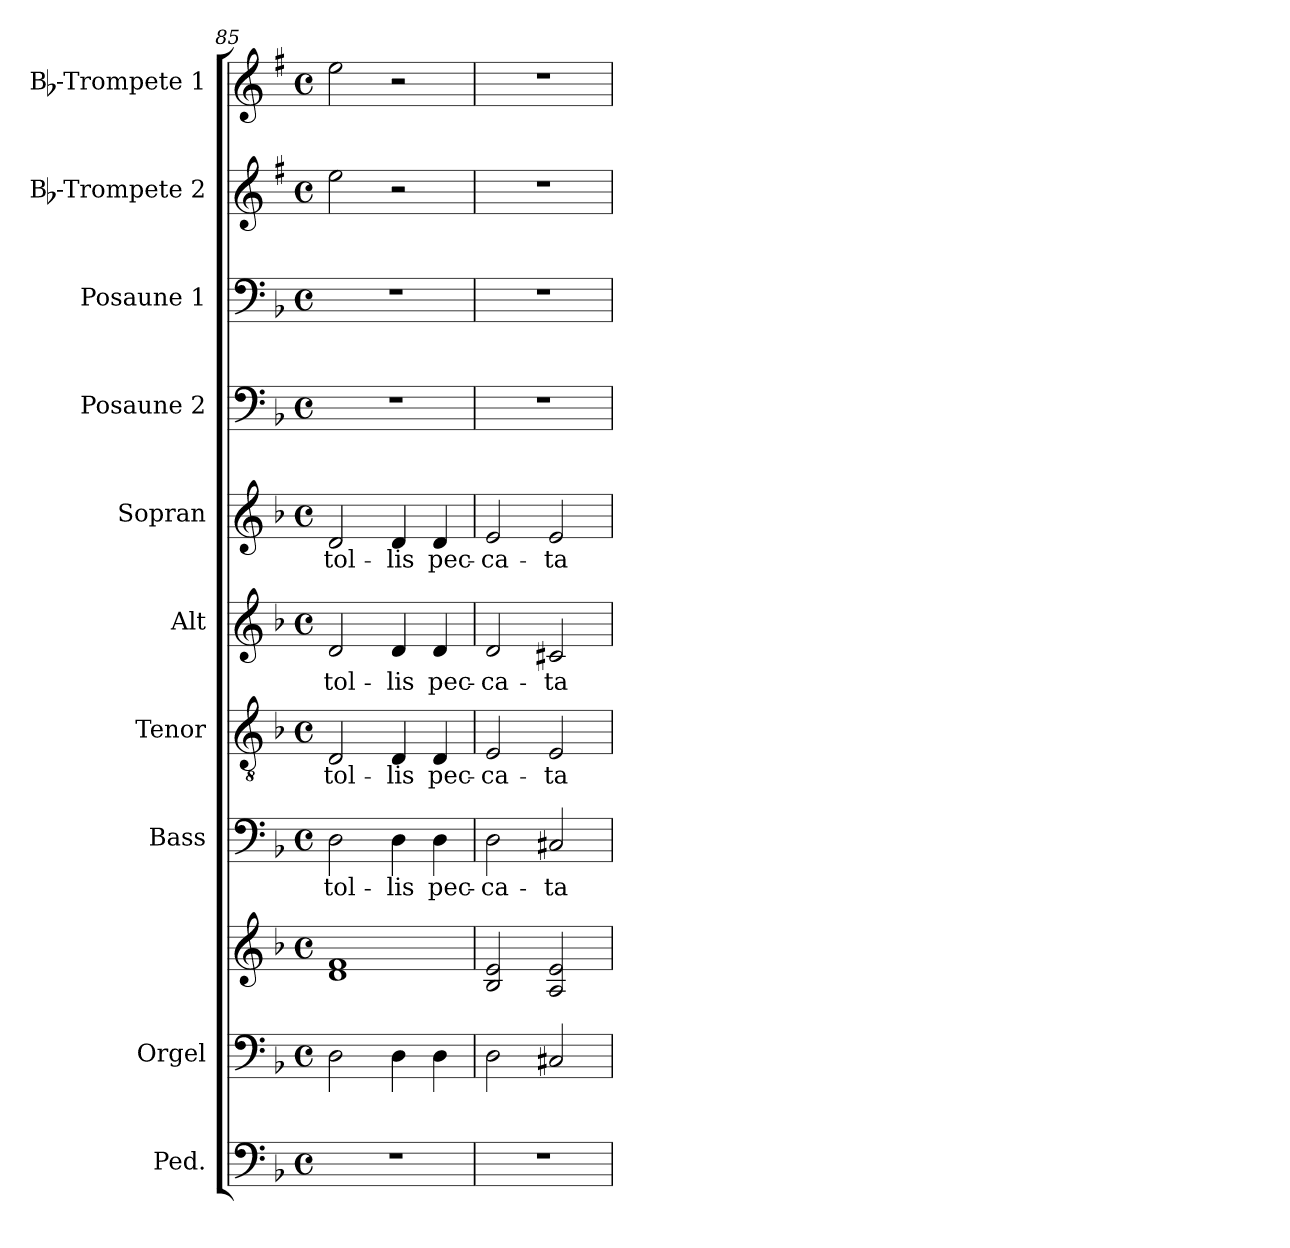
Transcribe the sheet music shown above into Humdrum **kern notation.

**kern	**kern	**kern	**kern	**text	**kern	**text	**kern	**text	**kern	**text	**kern	**kern	**kern	**kern
*part10	*part9	*part9	*part8	*part8	*part7	*part7	*part6	*part6	*part5	*part5	*part4	*part3	*part2	*part1
*staff11	*staff10	*staff9	*staff8	*staff8	*staff7	*staff7	*staff6	*staff6	*staff5	*staff5	*staff4	*staff3	*staff2	*staff1
*I"Ped.	*I"Orgel	*	*I"Bass	*	*I"Tenor	*	*I"Alt	*	*I"Sopran	*	*I"Posaune 2	*I"Posaune 1	*I"Bb-Trompete 2	*I"Bb-Trompete 1
*	*I'Org.	*	*I'B.	*	*I'T.	*	*I'A.	*	*I'S.	*	*I'Pos. 2	*I'Pos. 1	*I'Bb Trp. 2	*I'Bb Trp. 1
!!LO:PB:g=z
*clefF4	*clefF4	*clefG2	*clefF4	*	*clefGv2	*	*clefG2	*	*clefG2	*	*clefF4	*clefF4	*clefG2	*clefG2
*ITrd7c12	*	*	*	*	*	*	*	*	*	*	*	*	*ITrd1c2	*ITrd1c2
*k[b-]	*k[b-]	*k[b-]	*k[b-]	*	*k[b-]	*	*k[b-]	*	*k[b-]	*	*k[b-]	*k[b-]	*k[b-]	*k[b-]
*F:	*F:	*F:	*F:	*	*F:	*	*F:	*	*F:	*	*F:	*F:	*F:	*F:
*M4/4	*M4/4	*M4/4	*M4/4	*	*M4/4	*	*M4/4	*	*M4/4	*	*M4/4	*M4/4	*M4/4	*M4/4
*met(c)	*met(c)	*met(c)	*met(c)	*	*met(c)	*	*met(c)	*	*met(c)	*	*met(c)	*met(c)	*met(c)	*met(c)
=85	=85	=85	=85	=85	=85	=85	=85	=85	=85	=85	=85	=85	=85	=85
!	!	!	!	!LO:LY:b	!	!LO:LY:b	!	!LO:LY:b	!	!LO:LY:b	!	!	!	!
1r	2D\	1d 1f	2D\	tol-	2D/	tol-	2d/	tol-	2d/	tol-	1r	1r	2dd\	2dd\
!	!	!	!	!LO:LY:b	!	!LO:LY:b	!	!LO:LY:b	!	!LO:LY:b	!	!	!	!
.	4D\	.	4D\	-lis	4D/	-lis	4d/	-lis	4d/	-lis	.	.	2r	2r
!	!	!	!	!LO:LY:b	!	!LO:LY:b	!	!LO:LY:b	!	!LO:LY:b	!	!	!	!
.	4D\	.	4D\	pec-	4D/	pec-	4d/	pec-	4d/	pec-	.	.	.	.
=86	=86	=86	=86	=86	=86	=86	=86	=86	=86	=86	=86	=86	=86	=86
!	!	!	!	!LO:LY:b	!	!LO:LY:b	!	!LO:LY:b	!	!LO:LY:b	!	!	!	!
1r	2D\	2B-/ 2e/	2D\	-ca-	2E/	-ca-	2d/	-ca-	2e/	-ca-	1r	1r	1r	1r
!	!	!	!	!LO:LY:b	!	!LO:LY:b	!	!LO:LY:b	!	!LO:LY:b	!	!	!	!
.	2C#X/	2A/ 2e/	2C#X/	-ta	2E/	-ta	2c#X/	-ta	2e/	-ta	.	.	.	.
=	=	=	=	=	=	=	=	=	=	=	=	=	=	=
*-	*-	*-	*-	*-	*-	*-	*-	*-	*-	*-	*-	*-	*-	*-
